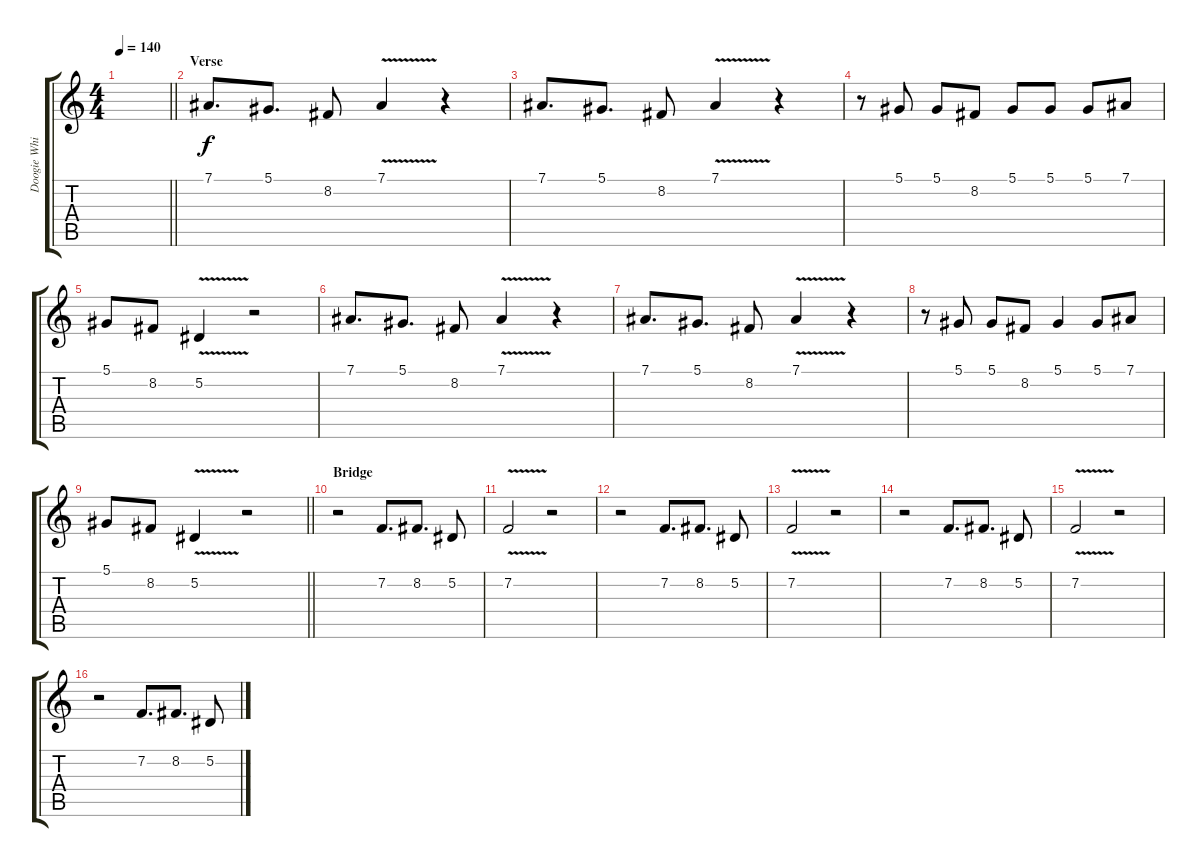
\track ("Doogie White" "Doogie Whi") {instrument lead2sawtooth}
\staff {score tabs}
\tuning (Eb4 Bb3 Gb3 Db3 Ab2 Eb2) {hide}
\ts (4 4)
\tempo 140
\clef g2
\barLineRight lightlight
\ks c
|
\section ("" "Verse")
7.1.8{d} 5.1.8{d} 8.2.8 7.1{v}.4 r.4 |
7.1.8{d} 5.1.8{d} 8.2.8 7.1{v}.4 r.4 |
r.8 5.1.8 5.1.8 8.2.8 5.1.8 5.1.8 5.1.8 7.1.8 |
5.1.8 8.2.8 5.2{v}.4 r.2 |
7.1.8{d} 5.1.8{d} 8.2.8 7.1{v}.4 r.4 |
7.1.8{d} 5.1.8{d} 8.2.8 7.1{v}.4 r.4 |
r.8 5.1.8 5.1.8 8.2.8 5.1.4 5.1.8 7.1.8 |
\barLineRight lightlight
5.1.8 8.2.8 5.2{v}.4 r.2 |
\section ("" "Bridge")
r.2 7.2.8{d} 8.2.8{d} 5.2.8 |
7.2{v}.2 r.2 |
r.2 7.2.8{d} 8.2.8{d} 5.2.8 |
7.2{v}.2 r.2 |
r.2 7.2.8{d} 8.2.8{d} 5.2.8 |
7.2{v}.2 r.2 |
r.2 7.2.8{d} 8.2.8{d} 5.2.8
